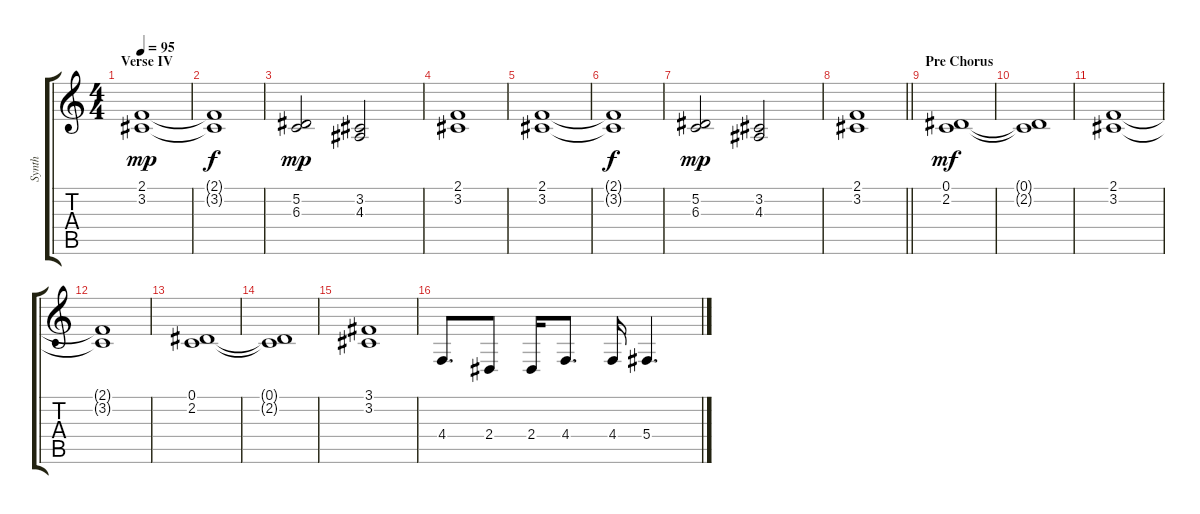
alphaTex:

\track ("Synth" "Synth") {instrument pad4choir}
\staff {score tabs}
\tuning (Eb4 Bb3 Gb3 Db3 Ab2 Eb2) {hide}
\ts (4 4)
\section ("" "Verse IV")
\tempo 95
\clef g2
\ks c
(2.1 3.2).1{dy mp} |
(2.1{t} 3.2{t}).1{dy f} |
(5.2 6.3).2{dy mp} (3.2 4.3).2 |
(2.1 3.2).1 |
(2.1 3.2).1 |
(2.1{t} 3.2{t}).1{dy f} |
(5.2 6.3).2{dy mp} (3.2 4.3).2 |
\barLineRight lightlight
(2.1 3.2).1 |
\section ("" "Pre Chorus")
(0.1 2.2).1{dy mf} |
(0.1{t} 2.2{t}).1 |
(2.1 3.2).1 |
(2.1{t} 3.2{t}).1 |
(0.1 2.2).1 |
(0.1{t} 2.2{t}).1 |
(3.1 3.2).1 |
4.4.8{d} 2.4.8 2.4.16 4.4.8{d} 4.4.16 5.4.4{d}
